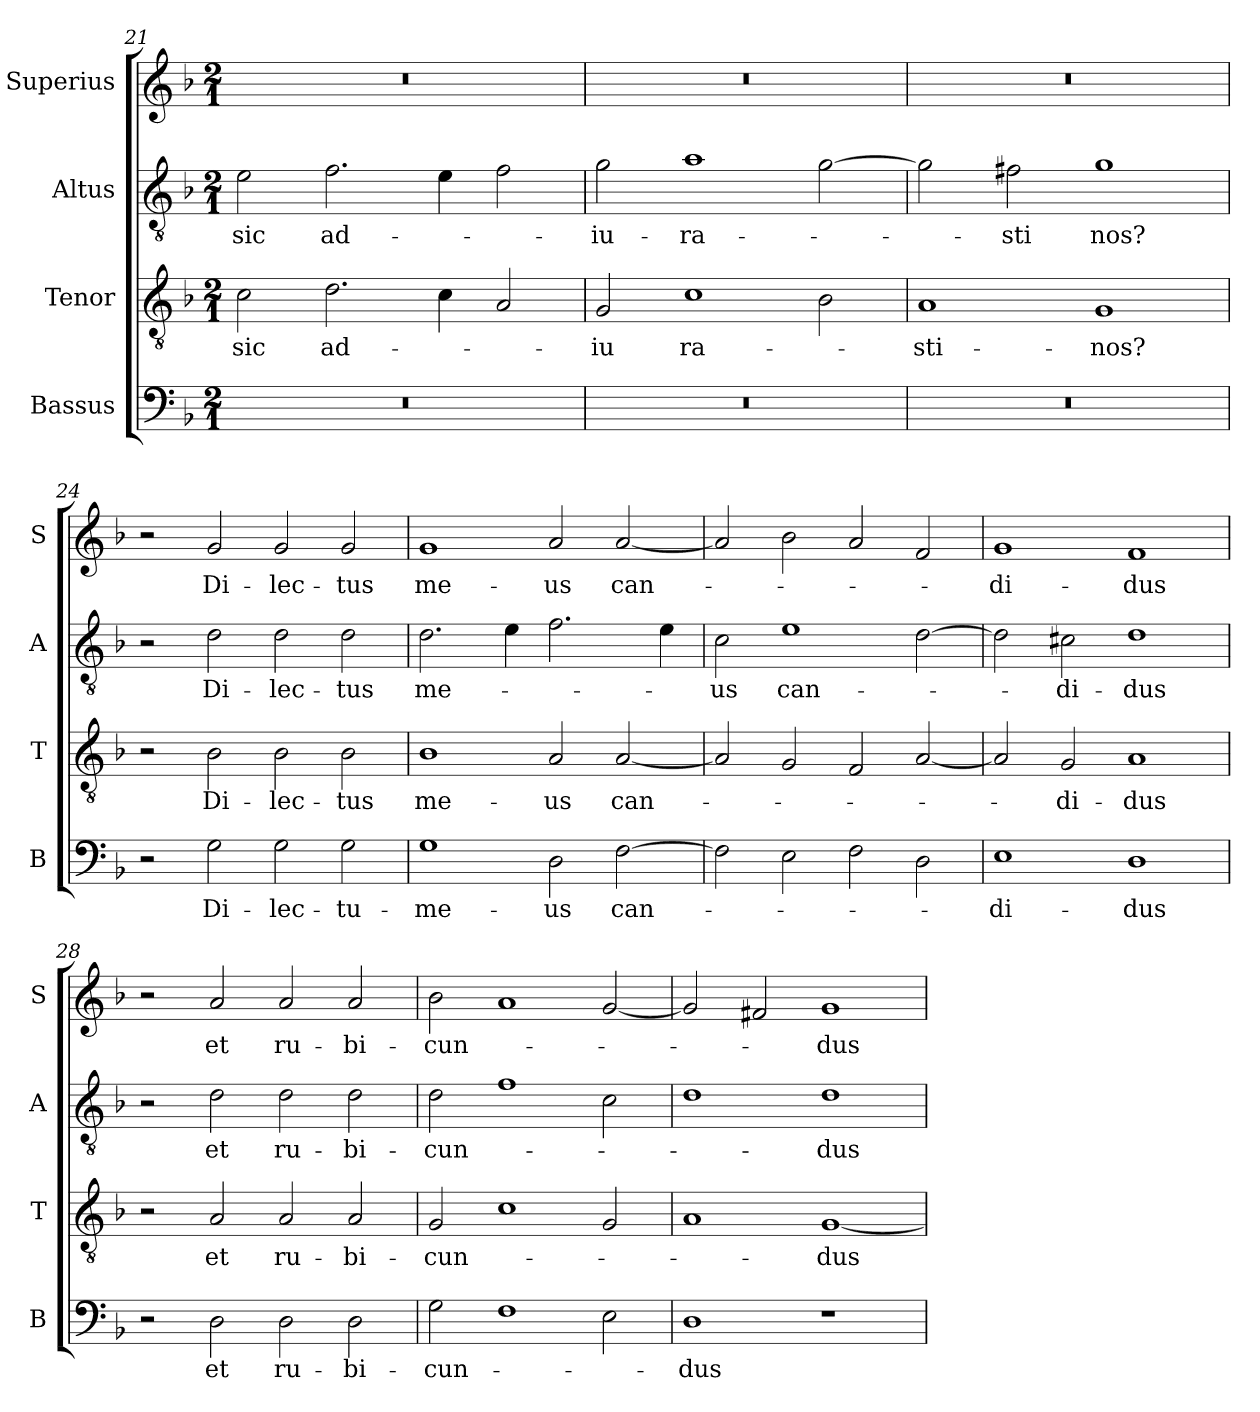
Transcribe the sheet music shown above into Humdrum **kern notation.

**kern	**text	**kern	**text	**kern	**text	**kern	**text
*part4	*part4	*part3	*part3	*part2	*part2	*part1	*part1
*staff4	*staff4	*staff3	*staff3	*staff2	*staff2	*staff1	*staff1
*I"Bassus	*	*I"Tenor	*	*I"Altus	*	*I"Superius	*
*I'B	*	*I'T	*	*I'A	*	*I'S	*
*clefF4	*	*clefGv2	*	*clefGv2	*	*clefG2	*
*k[b-]	*	*k[b-]	*	*k[b-]	*	*k[b-]	*
*M2/1	*	*M2/1	*	*M2/1	*	*M2/1	*
=21	=21	=21	=21	=21	=21	=21	=21
0r	.	2c\	sic	2e\	sic	0r	.
.	.	2.d\	ad-	2.f\	ad-	.	.
.	.	4c\	.	4e\	.	.	.
.	.	2A/	.	2f\	.	.	.
=22	=22	=22	=22	=22	=22	=22	=22
0r	.	2G/	-iu	2g\	-iu-	0r	.
.	.	1c	ra-	1a	-ra-	.	.
.	.	2B-\	.	[2g\	.	.	.
=23	=23	=23	=23	=23	=23	=23	=23
0r	.	1A	-sti-	2g\]	.	0r	.
.	.	.	.	2f#X\	-sti	.	.
.	.	1G	-nos?	1g	nos?	.	.
=24	=24	=24	=24	=24	=24	=24	=24
2r	.	2r	.	2r	.	2r	.
2G\	Di-	2B-\	Di-	2d\	Di-	2g/	Di-
2G\	-lec-	2B-\	-lec-	2d\	-lec-	2g/	-lec-
2G\	-tu-	2B-\	-tus	2d\	-tus	2g/	-tus
=25	=25	=25	=25	=25	=25	=25	=25
1G	-me-	1B-	me-	2.d\	me-	1g	me-
.	.	.	.	4e\	.	.	.
2D\	-us	2A/	-us	2.f\	.	2a/	-us
[2F\	can-	[2A/	can-	.	.	[2a/	can-
.	.	.	.	4e\	.	.	.
=26	=26	=26	=26	=26	=26	=26	=26
2F\]	.	2A/]	.	2c\	-us	2a/]	.
2E\	.	2G/	.	1e	can-	2b-\	.
2F\	.	2F/	.	.	.	2a/	.
2D\	.	[2A/	.	[2d\	.	2f/	.
=27	=27	=27	=27	=27	=27	=27	=27
1E	-di-	2A/]	.	2d\]	.	1g	-di-
.	.	2G/	-di-	2c#X\	-di-	.	.
1D	-dus	1A	-dus	1d	-dus	1f	-dus
=28	=28	=28	=28	=28	=28	=28	=28
2r	.	2r	.	2r	.	2r	.
2D\	et	2A/	et	2d\	et	2a/	et
2D\	ru-	2A/	ru-	2d\	ru-	2a/	ru-
2D\	-bi-	2A/	-bi-	2d\	-bi-	2a/	-bi-
=29	=29	=29	=29	=29	=29	=29	=29
2G\	-cun-	2G/	-cun-	2d\	-cun-	2b-\	-cun-
1F	.	1c	.	1f	.	1a	.
2E\	.	2G/	.	2c\	.	[2g/	.
=30	=30	=30	=30	=30	=30	=30	=30
1D	-dus	1A	.	1d	.	2g/]	.
.	.	.	.	.	.	2f#X/	.
1r	.	[1G	-dus	1d	-dus	1g	-dus
=	=	=	=	=	=	=	=
*-	*-	*-	*-	*-	*-	*-	*-
